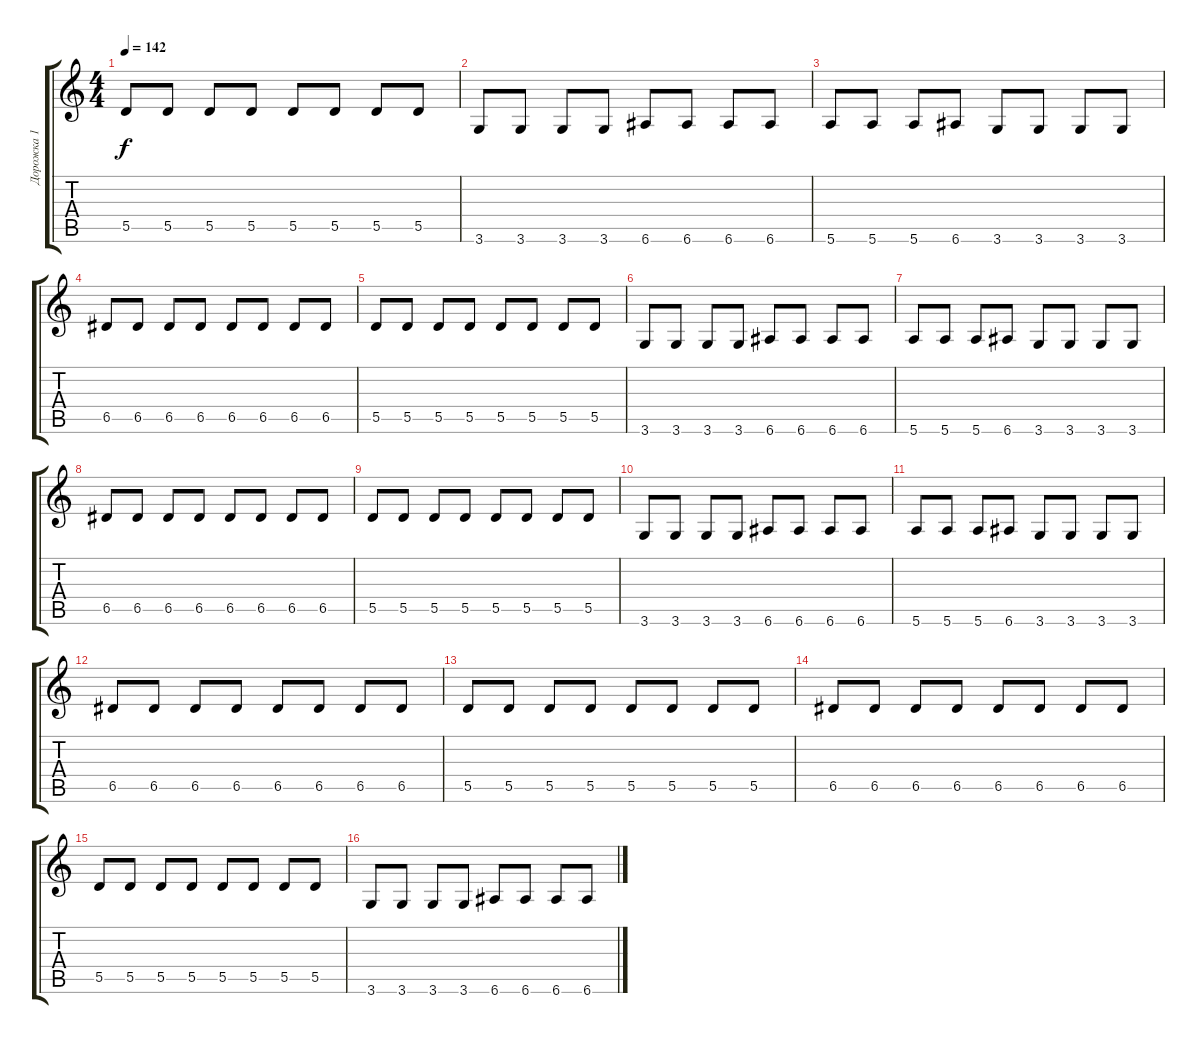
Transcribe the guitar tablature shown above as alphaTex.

\track ("Дорожка 1" "Дорожка 1") {instrument electricguitarjazz}
\staff {score tabs}
\tuning (E4 B3 G3 D3 A2 E2) {hide}
\ts (4 4)
\tempo 142
\clef g2
\ks c
5.5.8{dy f} 5.5.8 5.5.8 5.5.8 5.5.8 5.5.8 5.5.8 5.5.8 |
3.6.8 3.6.8 3.6.8 3.6.8 6.6.8 6.6.8 6.6.8 6.6.8 |
5.6.8 5.6.8 5.6.8 6.6.8 3.6.8 3.6.8 3.6.8 3.6.8 |
6.5.8 6.5.8 6.5.8 6.5.8 6.5.8 6.5.8 6.5.8 6.5.8 |
5.5.8 5.5.8 5.5.8 5.5.8 5.5.8 5.5.8 5.5.8 5.5.8 |
3.6.8 3.6.8 3.6.8 3.6.8 6.6.8 6.6.8 6.6.8 6.6.8 |
5.6.8 5.6.8 5.6.8 6.6.8 3.6.8 3.6.8 3.6.8 3.6.8 |
6.5.8{volume 10} 6.5.8 6.5.8 6.5.8 6.5.8 6.5.8 6.5.8 6.5.8 |
5.5.8 5.5.8 5.5.8 5.5.8 5.5.8 5.5.8 5.5.8 5.5.8 |
3.6.8 3.6.8 3.6.8 3.6.8 6.6.8 6.6.8 6.6.8 6.6.8 |
5.6.8 5.6.8 5.6.8 6.6.8 3.6.8 3.6.8 3.6.8 3.6.8 |
6.5.8 6.5.8 6.5.8 6.5.8 6.5.8 6.5.8 6.5.8 6.5.8 |
5.5.8 5.5.8 5.5.8 5.5.8 5.5.8 5.5.8 5.5.8 5.5.8 |
6.5.8 6.5.8 6.5.8 6.5.8 6.5.8 6.5.8 6.5.8 6.5.8 |
5.5.8 5.5.8 5.5.8 5.5.8 5.5.8 5.5.8 5.5.8 5.5.8 |
3.6.8 3.6.8 3.6.8 3.6.8 6.6.8 6.6.8 6.6.8 6.6.8
